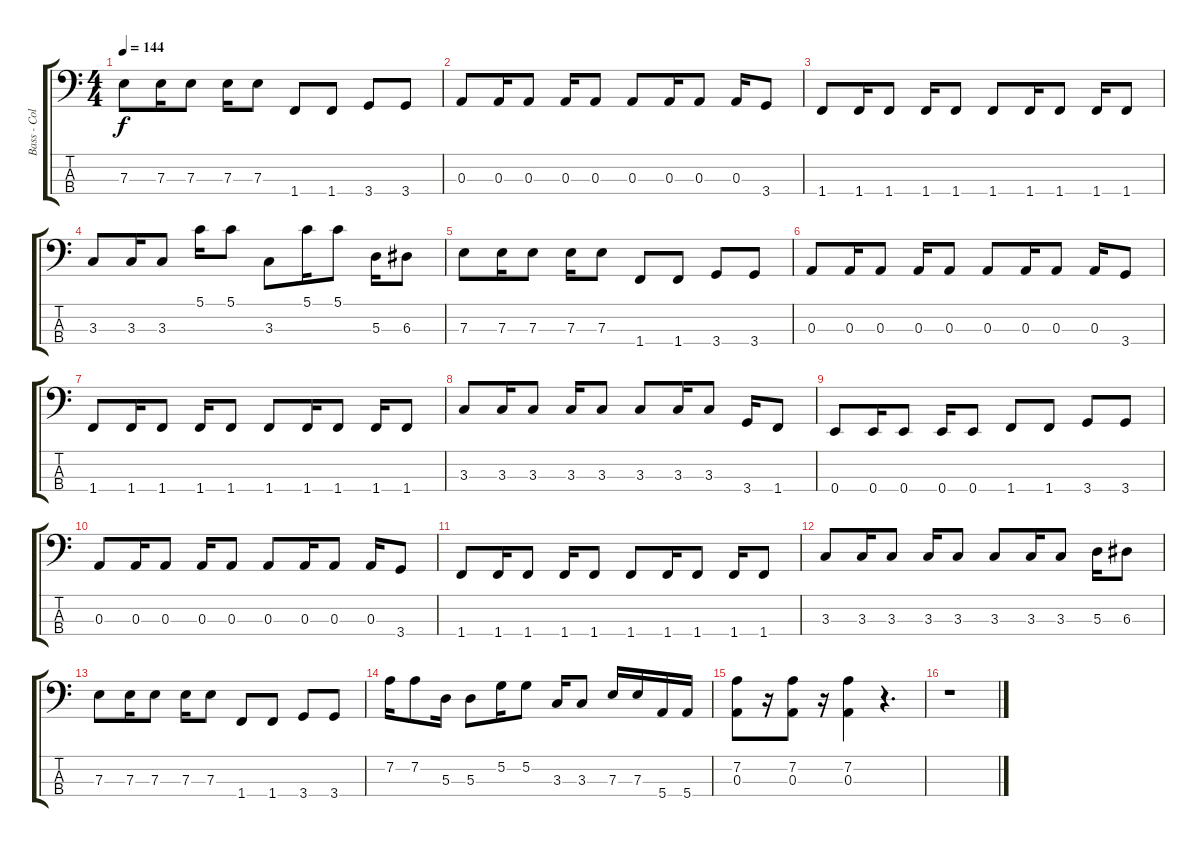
\track ("Bass - Colin Kimberly" "Bass - Col") {instrument electricbasspick}
\staff {score tabs}
\tuning (G2 D2 A1 E1) {hide}
\ts (4 4)
\tempo 144
\clef f4
\ks c
7.3.8{dy f} 7.3.16 7.3.8 7.3.16 7.3.8 1.4.8 1.4.8 3.4.8 3.4.8 |
0.3.8 0.3.16 0.3.8 0.3.16 0.3.8 0.3.8 0.3.16 0.3.8 0.3.16 3.4.8 |
1.4.8 1.4.16 1.4.8 1.4.16 1.4.8 1.4.8 1.4.16 1.4.8 1.4.16 1.4.8 |
3.3.8 3.3.16 3.3.8 5.1.16 5.1.8 3.3.8 5.1.16 5.1.8 5.3.16 6.3.8 |
7.3.8 7.3.16 7.3.8 7.3.16 7.3.8 1.4.8 1.4.8 3.4.8 3.4.8 |
0.3.8 0.3.16 0.3.8 0.3.16 0.3.8 0.3.8 0.3.16 0.3.8 0.3.16 3.4.8 |
1.4.8 1.4.16 1.4.8 1.4.16 1.4.8 1.4.8 1.4.16 1.4.8 1.4.16 1.4.8 |
3.3.8 3.3.16 3.3.8 3.3.16 3.3.8 3.3.8 3.3.16 3.3.8 3.4.16 1.4.8 |
0.4.8 0.4.16 0.4.8 0.4.16 0.4.8 1.4.8 1.4.8 3.4.8 3.4.8 |
0.3.8 0.3.16 0.3.8 0.3.16 0.3.8 0.3.8 0.3.16 0.3.8 0.3.16 3.4.8 |
1.4.8 1.4.16 1.4.8 1.4.16 1.4.8 1.4.8 1.4.16 1.4.8 1.4.16 1.4.8 |
3.3.8 3.3.16 3.3.8 3.3.16 3.3.8 3.3.8 3.3.16 3.3.8 5.3.16 6.3.8 |
7.3.8 7.3.16 7.3.8 7.3.16 7.3.8 1.4.8 1.4.8 3.4.8 3.4.8 |
7.2.16 7.2.8 5.3.16 5.3.8 5.2.16 5.2.8 3.3.16 3.3.8 7.3.16 7.3.16 5.4.16 5.4.16 |
(7.2 0.3).8 r.16 (7.2 0.3).8 r.16 (7.2 0.3).4 r.4{d} |
r.1
